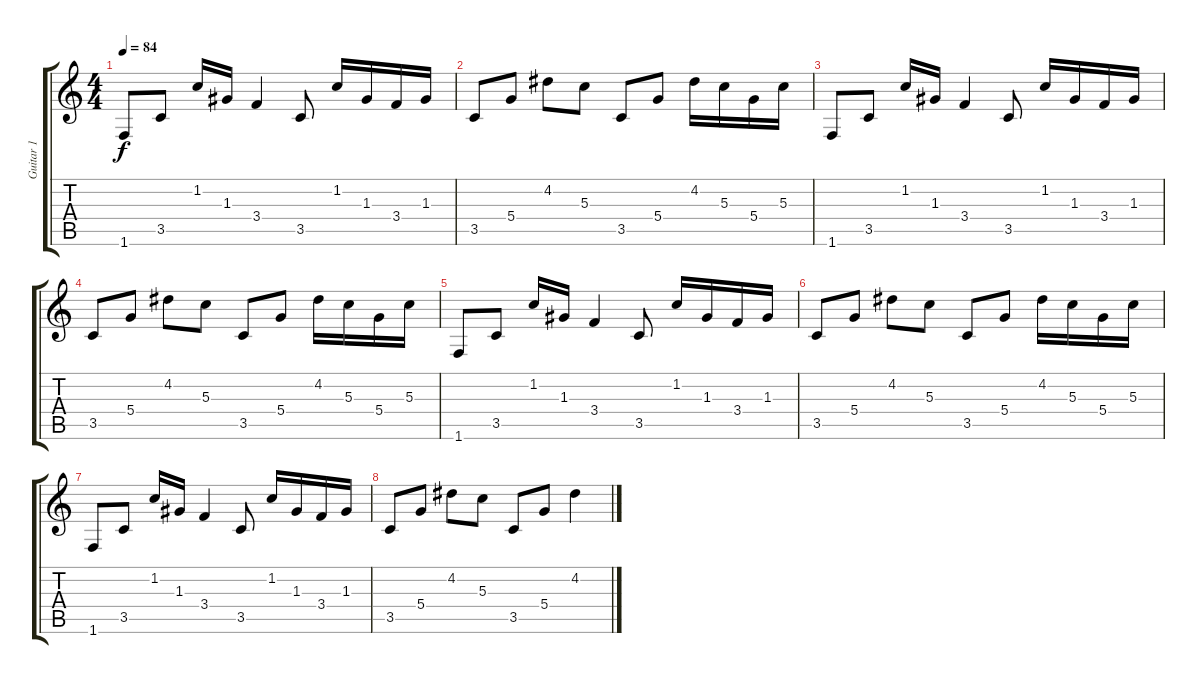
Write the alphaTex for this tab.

\track ("Guitar 1" "Guitar 1") {instrument acousticguitarsteel}
\staff {score tabs}
\tuning (E4 B3 G3 D3 A2 E2) {hide}
\ts (4 4)
\tempo 84
\clef g2
\ks c
1.6.8{dy f} 3.5.8 1.2.16 1.3.16 3.4.4 3.5.8 1.2.16 1.3.16 3.4.16 1.3.16 |
3.5.8 5.4.8 4.2.8 5.3.8 3.5.8 5.4.8 4.2.16 5.3.16 5.4.16 5.3.16 |
1.6.8 3.5.8 1.2.16 1.3.16 3.4.4 3.5.8 1.2.16 1.3.16 3.4.16 1.3.16 |
3.5.8 5.4.8 4.2.8 5.3.8 3.5.8 5.4.8 4.2.16 5.3.16 5.4.16 5.3.16 |
1.6.8 3.5.8 1.2.16 1.3.16 3.4.4 3.5.8 1.2.16 1.3.16 3.4.16 1.3.16 |
3.5.8 5.4.8 4.2.8 5.3.8 3.5.8 5.4.8 4.2.16 5.3.16 5.4.16 5.3.16 |
1.6.8 3.5.8 1.2.16 1.3.16 3.4.4 3.5.8 1.2.16 1.3.16 3.4.16 1.3.16 |
3.5.8 5.4.8 4.2.8 5.3.8 3.5.8 5.4.8 4.2.4
